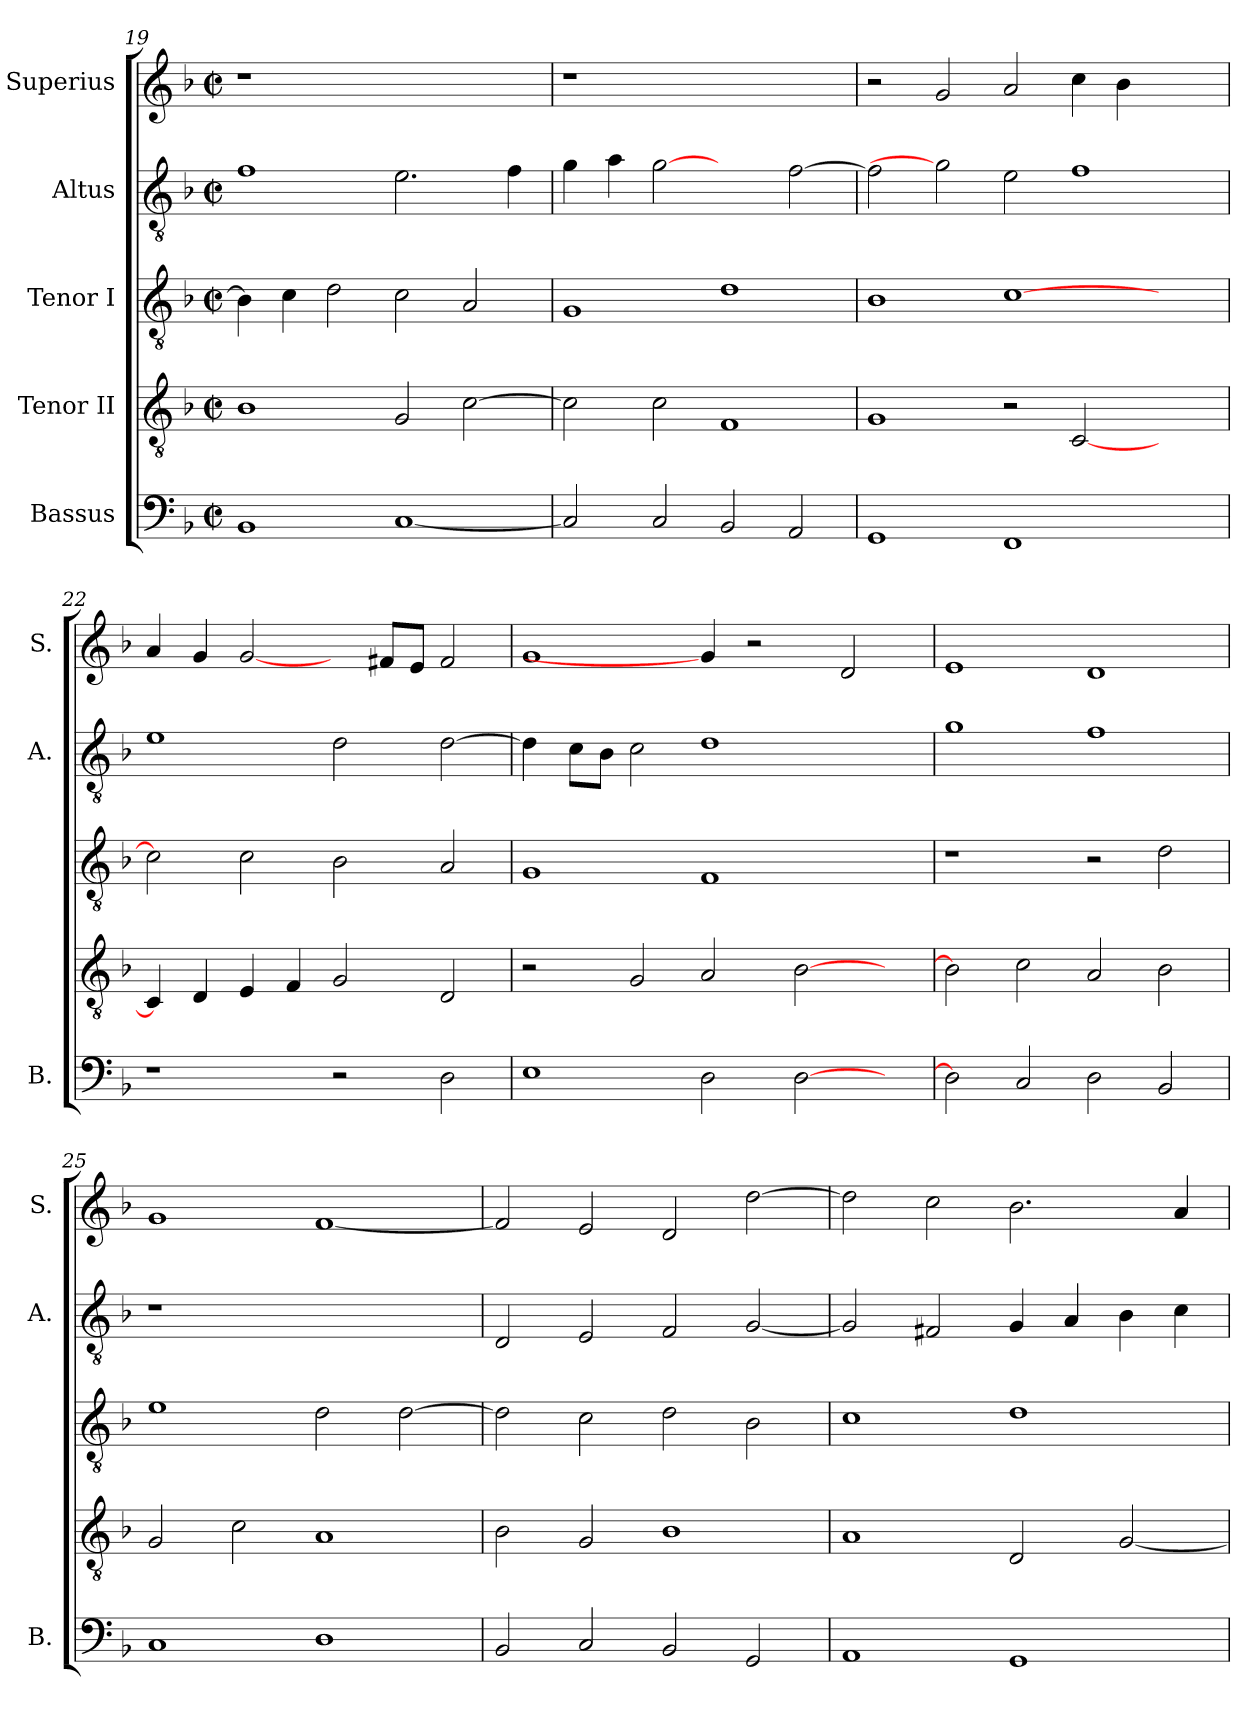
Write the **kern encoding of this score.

**kern	**kern	**kern	**kern	**kern
*part5	*part4	*part3	*part2	*part1
*staff5	*staff4	*staff3	*staff2	*staff1
*I"Bassus	*I"Tenor II	*I"Tenor I	*I"Altus	*I"Superius
*I'B.	*	*	*I'A.	*I'S.
*clefF4	*clefGv2	*clefGv2	*clefGv2	*clefG2
*	*ITrd7c12	*ITrd7c12	*ITrd7c12	*
*k[b-]	*k[b-]	*k[b-]	*k[b-]	*k[b-]
*F:	*F:	*F:	*F:	*F:
*M2/2	*M2/2	*M2/2	*M2/2	*M2/2
*met(c|)	*met(c|)	*met(c|)	*met(c|)	*met(c|)
=19	=19	=19	=19	=19
!	!	!	!	!LO:N:vis=1
1BB-i	1BB-i	4BB-i\]	1Fi	1r
.	.	4Ci\	.	.
.	.	2Di\	.	.
[<1Ci	2GGi/	2Ci\	2.Ei\	1ryy
.	[>2Ci\	2AAi/	.	.
.	.	.	4Fi\	.
=20	=20	=20	=20	=20
!	!	!	!	!LO:N:vis=1
2Ci/]	2Ci\]	1GGi	4Gi\	1r
.	.	.	4Ai\	.
2Ci/	2Ci\	.	[2Gi	.
2BB-i/	1FFi	1Di	2ryy	1ryy
2AAi/	.	.	[>2Fi\	.
!!LO:PB:g=z
=21	=21	=21	=21	=21
1GGi	1GGi	1BB-i	2Fi\]	2r
.	.	.	2Gi]	2gi/
1FFi	2r	[>1Ci	2Ei\	2ai/
.	[<2CCi/	.	1Fi	4cci\
.	.	.	.	4b-i\
2ryy	2ryy	2ryy	.	2ryy
=22	=22	=22	=22	=22
1r	4CCi/]	2Ci\]	1Ei	4ai/
.	4DDi/	.	.	4gi/
.	4EEi/	2Ci\	.	[2gi/
.	4FFi/	.	.	.
2r	2GGi/	2BB-i\	2Di\	4ryy
.	.	.	.	8f#Xi/L
.	.	.	.	8ei/J
2Di\	2DDi/	2AAi/	[>2Di\	2f#i/
=23	=23	=23	=23	=23
1Ei	2r	1GGi	4Di\]	1gi
.	.	.	8Ci\L	.
.	.	.	8BB-i\J	.
.	2GGi/	.	2Ci\	.
2Di\	2AAi/	1FFi	1Di	4gi/]
.	.	.	.	2r
[>2Di\	[>2BB-i\	.	.	.
.	.	.	.	2di/
4ryy	4ryy	4ryy	4ryy	.
=24	=24	=24	=24	=24
2Di\]	2BB-i\]	1r	1Gi	1ei
2Ci/	2Ci\	.	.	.
2Di\	2AAi/	2r	1Fi	1di
2BB-i/	2BB-i\	2Di\	.	.
!!LO:LB:g=z
=25	=25	=25	=25	=25
!	!	!	!LO:N:vis=1	!
1Ci	2GGi/	1Ei	1r	1gi
.	2Ci\	.	.	.
1Di	1AAi	2Di\	1ryy	[<1fi
.	.	[>2Di\	.	.
=26	=26	=26	=26	=26
2BB-i/	2BB-i\	2Di\]	2DDi/	2fi/]
2Ci/	2GGi/	2Ci\	2EEi/	2ei/
2BB-i/	1BB-i	2Di\	2FFi/	2di/
2GGi/	.	2BB-i\	[<2GGi/	[>2ddi\
=27	=27	=27	=27	=27
1AAi	1AAi	1Ci	2GGi/]	2ddi\]
.	.	.	2FF#Xi/	2cci\
1GGi	2DDi/	1Di	4GGi/	2.b-i\
.	.	.	4AAi/	.
.	[<2GGi/	.	4BB-i\	.
.	.	.	4Ci\	4ai/
=	=	=	=	=
*-	*-	*-	*-	*-
